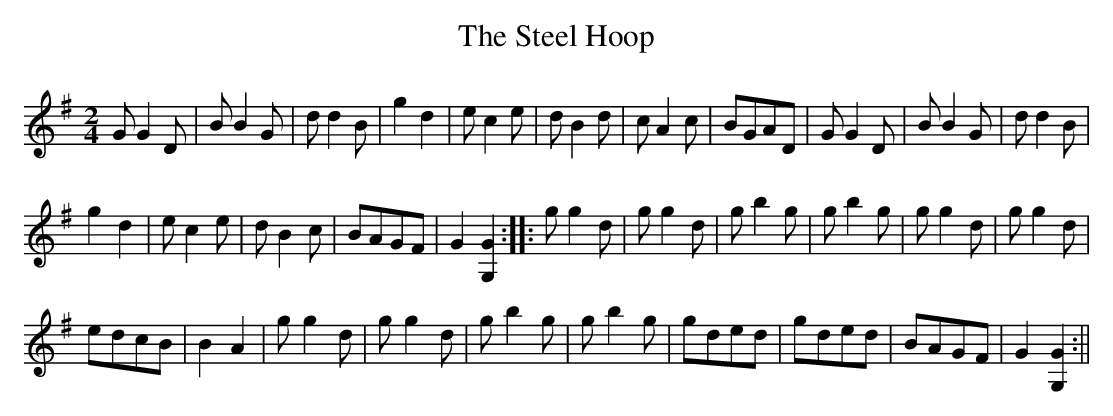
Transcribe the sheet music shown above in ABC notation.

X:1
T:Steel Hoop, The
M:2/4
L:1/8
K:G
G G2 D|B B2 G|d d2 B|g2 d2|e c2 e|d B2 d|c A2 c|BGAD|G G2 D|B B2 G|d d2 B|
g2 d2|e c2 e|d B2 c|BAGF|G2 [G,2G2]::g g2 d|g g2 d|g b2 g|g b2 g|g g2 d|g g2 d|
edcB|B2 A2|g g2 d|g g2 d|g b2 g|g b2 g|gded|gded|BAGF|G2 [G,2G2]:||
